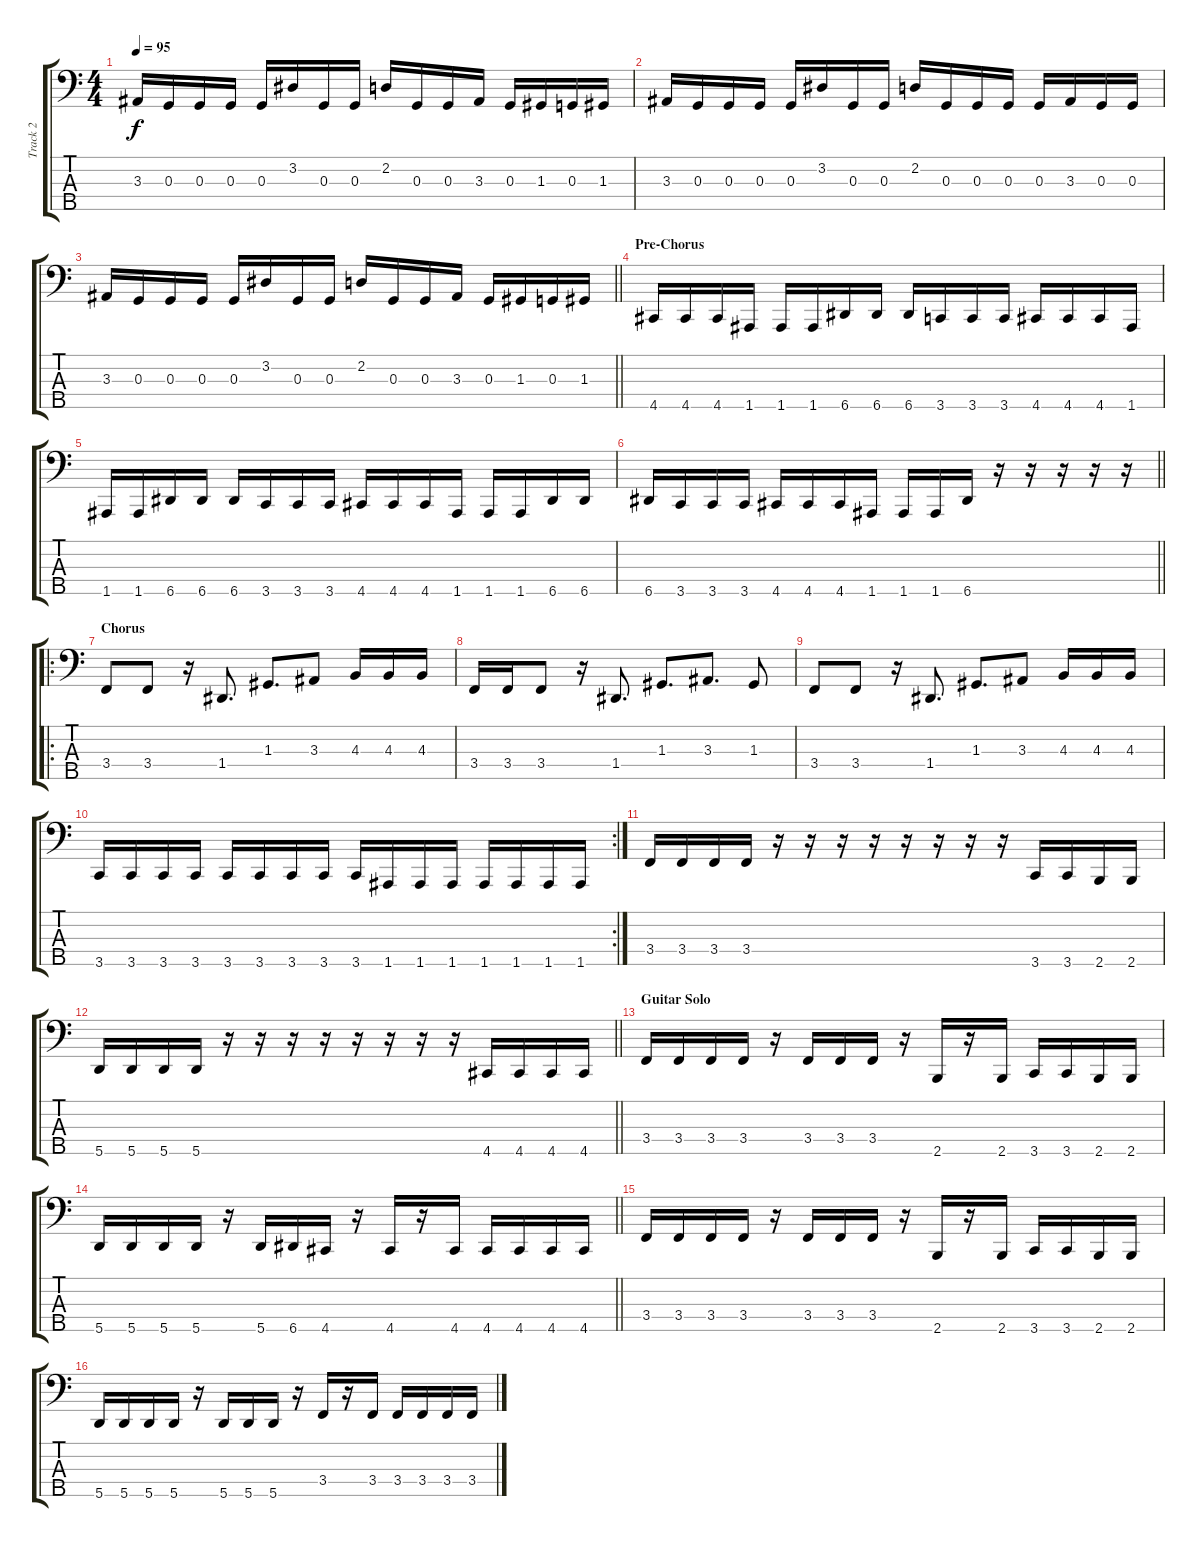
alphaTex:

\track ("Track 2" "Track 2") {instrument electricbasspick}
\staff {score tabs}
\tuning (F2 C2 G1 D1 A0) {hide}
\ts (4 4)
\tempo 95
\clef f4
\ks c
3.3.16{dy f} 0.3.16 0.3.16 0.3.16 0.3.16 3.2.16 0.3.16 0.3.16 2.2.16 0.3.16 0.3.16 3.3.16 0.3.16 1.3.16 0.3.16 1.3.16 |
3.3.16 0.3.16 0.3.16 0.3.16 0.3.16 3.2.16 0.3.16 0.3.16 2.2.16 0.3.16 0.3.16 0.3.16 0.3.16 3.3.16 0.3.16 0.3.16 |
\barLineRight lightlight
3.3.16 0.3.16 0.3.16 0.3.16 0.3.16 3.2.16 0.3.16 0.3.16 2.2.16 0.3.16 0.3.16 3.3.16 0.3.16 1.3.16 0.3.16 1.3.16 |
\section ("" "Pre-Chorus")
4.5.16 4.5.16 4.5.16 1.5.16 1.5.16 1.5.16 6.5.16 6.5.16 6.5.16 3.5.16 3.5.16 3.5.16 4.5.16 4.5.16 4.5.16 1.5.16 |
1.5.16 1.5.16 6.5.16 6.5.16 6.5.16 3.5.16 3.5.16 3.5.16 4.5.16 4.5.16 4.5.16 1.5.16 1.5.16 1.5.16 6.5.16 6.5.16 |
\barLineRight lightlight
6.5.16 3.5.16 3.5.16 3.5.16 4.5.16 4.5.16 4.5.16 1.5.16 1.5.16 1.5.16 6.5.16 r.16 r.16 r.16 r.16 r.16 |
\ro
\section ("" "Chorus")
3.4.8 3.4.8 r.16 1.4.8{d} 1.3.8{d} 3.3.8 4.3.16 4.3.16 4.3.16 |
3.4.16 3.4.16 3.4.8 r.16 1.4.8{d} 1.3.8{d} 3.3.8{d} 1.3.8 |
3.4.8 3.4.8 r.16 1.4.8{d} 1.3.8{d} 3.3.8 4.3.16 4.3.16 4.3.16 |
\rc 2
3.5.16 3.5.16 3.5.16 3.5.16 3.5.16 3.5.16 3.5.16 3.5.16 3.5.16 1.5.16 1.5.16 1.5.16 1.5.16 1.5.16 1.5.16 1.5.16 |
3.4.16 3.4.16 3.4.16 3.4.16 r.16 r.16 r.16 r.16 r.16 r.16 r.16 r.16 3.5.16 3.5.16 2.5.16 2.5.16 |
\barLineRight lightlight
5.5.16 5.5.16 5.5.16 5.5.16 r.16 r.16 r.16 r.16 r.16 r.16 r.16 r.16 4.5.16 4.5.16 4.5.16 4.5.16 |
\section ("" "Guitar Solo")
3.4.16 3.4.16 3.4.16 3.4.16 r.16 3.4.16 3.4.16 3.4.16 r.16 2.5.16 r.16 2.5.16 3.5.16 3.5.16 2.5.16 2.5.16 |
\barLineRight lightlight
5.5.16 5.5.16 5.5.16 5.5.16 r.16 5.5.16 6.5.16 4.5.16 r.16 4.5.16 r.16 4.5.16 4.5.16 4.5.16 4.5.16 4.5.16 |
3.4.16 3.4.16 3.4.16 3.4.16 r.16 3.4.16 3.4.16 3.4.16 r.16 2.5.16 r.16 2.5.16 3.5.16 3.5.16 2.5.16 2.5.16 |
5.5.16 5.5.16 5.5.16 5.5.16 r.16 5.5.16 5.5.16 5.5.16 r.16 3.4.16 r.16 3.4.16 3.4.16 3.4.16 3.4.16 3.4.16
